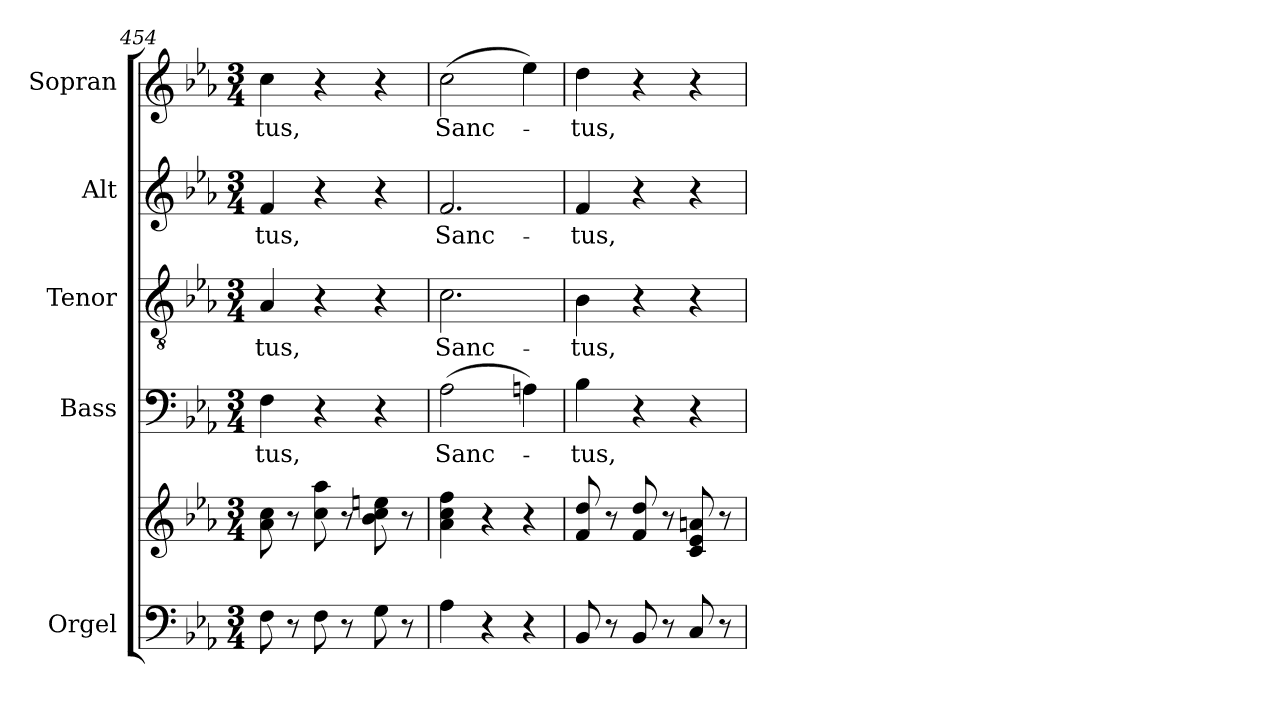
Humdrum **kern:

**kern	**kern	**kern	**text	**kern	**text	**kern	**text	**kern	**text
*part5	*part5	*part4	*part4	*part3	*part3	*part2	*part2	*part1	*part1
*staff6	*staff5	*staff4	*staff4	*staff3	*staff3	*staff2	*staff2	*staff1	*staff1
*I"Orgel	*	*I"Bass	*	*I"Tenor	*	*I"Alt	*	*I"Sopran	*
*I'Org.	*	*I'B.	*	*I'T.	*	*I'A.	*	*I'S.	*
*clefF4	*clefG2	*clefF4	*	*clefGv2	*	*clefG2	*	*clefG2	*
*k[b-e-a-]	*k[b-e-a-]	*k[b-e-a-]	*	*k[b-e-a-]	*	*k[b-e-a-]	*	*k[b-e-a-]	*
*E-:	*E-:	*E-:	*	*E-:	*	*E-:	*	*E-:	*
*M3/4	*M3/4	*M3/4	*	*M3/4	*	*M3/4	*	*M3/4	*
=454	=454	=454	=454	=454	=454	=454	=454	=454	=454
!	!	!	!LO:LY:b	!	!LO:LY:b	!	!LO:LY:b	!	!LO:LY:b
8F\	8a-\ 8cc\	4F\	-tus,	4A-/	-tus,	4f/	-tus,	4cc\	-tus,
8r	8r	.	.	.	.	.	.	.	.
8F\	8cc\ 8aa-\	4r	.	4r	.	4r	.	4r	.
8r	8r	.	.	.	.	.	.	.	.
8G\	8b-\ 8cc\ 8een\	4r	.	4r	.	4r	.	4r	.
8r	8r	.	.	.	.	.	.	.	.
=455	=455	=455	=455	=455	=455	=455	=455	=455	=455
!	!	!	!LO:LY:b	!	!LO:LY:b	!	!LO:LY:b	!	!LO:LY:b
4A-\	4a-\ 4cc\ 4ff\	(>2A-\	Sanc-	2.c\	Sanc-	2.f/	Sanc-	(>2cc\	Sanc-
4r	4r	.	.	.	.	.	.	.	.
4r	4r	4An\)	.	.	.	.	.	4ee-\)	.
=456	=456	=456	=456	=456	=456	=456	=456	=456	=456
!	!	!	!LO:LY:b	!	!LO:LY:b	!	!LO:LY:b	!	!LO:LY:b
8BB-/	8f/ 8dd/	4B-\	-tus,	4B-\	-tus,	4f/	-tus,	4dd\	-tus,
8r	8r	.	.	.	.	.	.	.	.
8BB-/	8f/ 8dd/	4r	.	4r	.	4r	.	4r	.
8r	8r	.	.	.	.	.	.	.	.
8C/	8c/ 8e-/ 8an/	4r	.	4r	.	4r	.	4r	.
8r	8r	.	.	.	.	.	.	.	.
=	=	=	=	=	=	=	=	=	=
*-	*-	*-	*-	*-	*-	*-	*-	*-	*-
